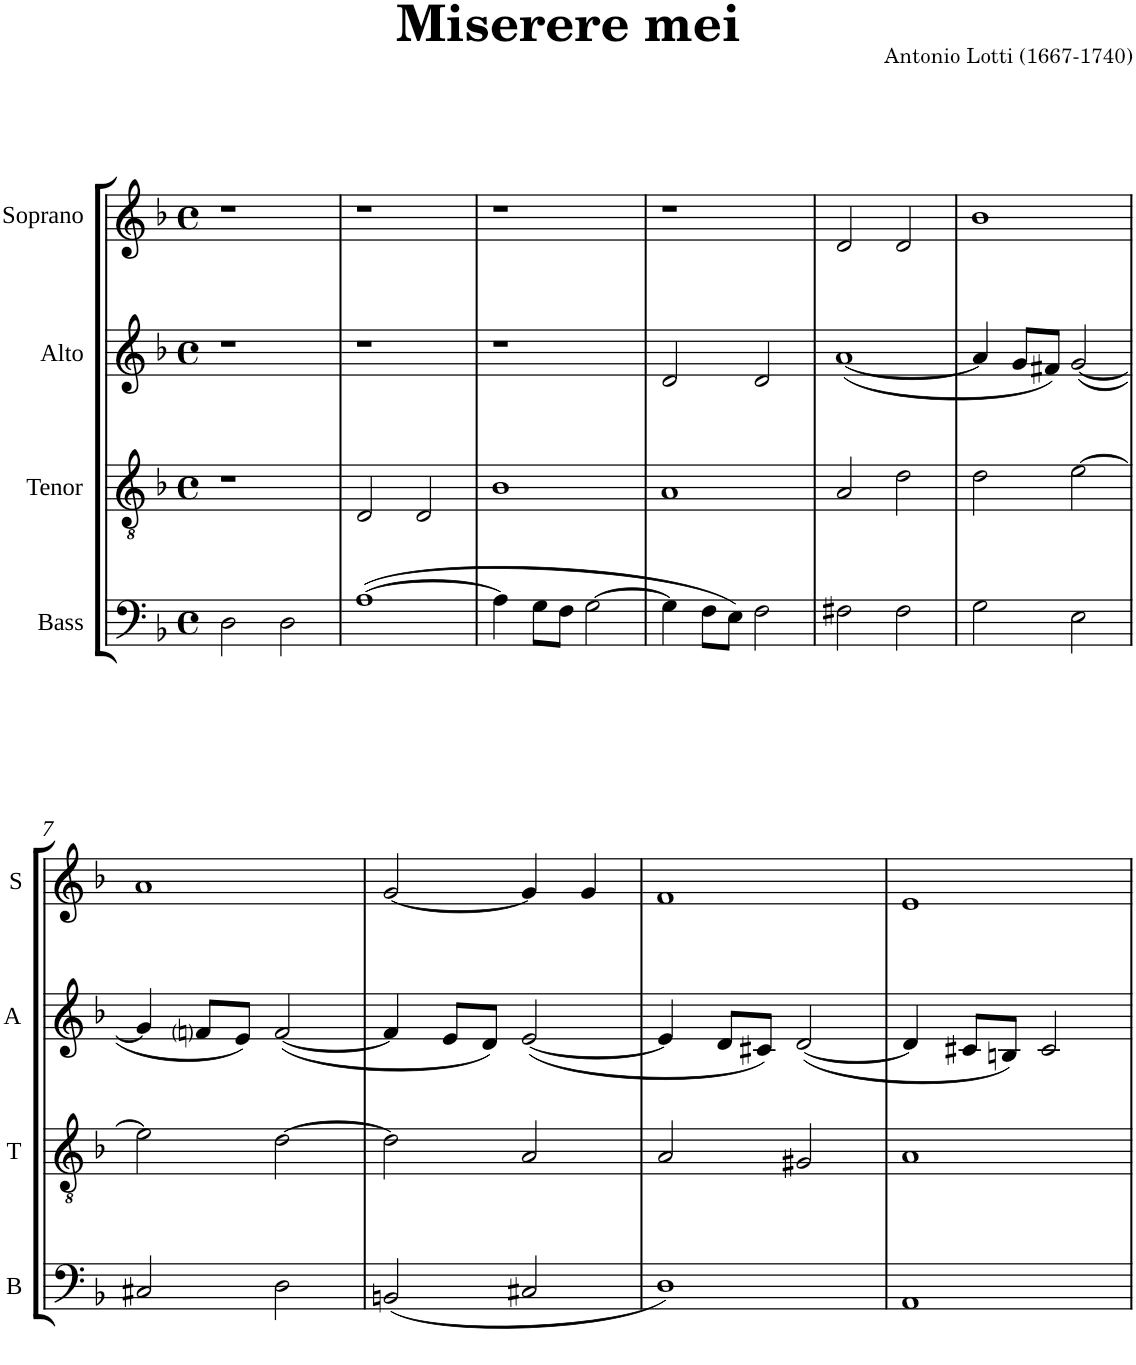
**kern	**kern	**kern	**kern
*part4	*part3	*part2	*part1
*staff4	*staff3	*staff2	*staff1
*I"Bass	*I"Tenor	*I"Alto	*I"Soprano
*I'B	*I'T	*I'A	*I'S
*clefF4	*clefGv2	*clefG2	*clefG2
*k[b-]	*k[b-]	*k[b-]	*k[b-]
*F:	*F:	*F:	*F:
*M4/4	*M4/4	*M4/4	*M4/4
*met(c)	*met(c)	*met(c)	*met(c)
=1	=1	=1	=1
2D\	1r	1r	1r
2D\	.	.	.
=2	=2	=2	=2
(>[1A	2D/	1r	1r
.	2D/	.	.
=3	=3	=3	=3
4A\]	1B-	1r	1r
8G\L	.	.	.
8F\J	.	.	.
[2G\	.	.	.
=4	=4	=4	=4
4G\]	1A	2d/	1r
8F\L	.	.	.
8E\J)	.	.	.
2F\	.	2d/	.
=5	=5	=5	=5
2F#X\	2A/	(<[1a	2d/
2F#\	2d\	.	2d/
=6	=6	=6	=6
2G\	2d\	4a/]	1b-
.	.	8g/L	.
.	.	8f#X/J)	.
2E\	[2e\	(<[2g/	.
!!LO:LB:g=z
=7	=7	=7	=7
2C#X/	2e\]	4g/]	1a
.	.	8fni/L	.
.	.	8e/J)	.
2D\	[2d\	(<[2f/	.
=8	=8	=8	=8
(<2BBn/	2d\]	4f/]	[2g/
.	.	8e/L	.
.	.	8d/J)	.
2C#X/	2A/	(<[2e/	4g/]
.	.	.	4g/
=9	=9	=9	=9
1D)	2A/	4e/]	1f
.	.	8d/L	.
.	.	8c#X/J)	.
.	2G#X/	(<[2d/	.
=10	=10	=10	=10
1AA	1A	4d/]	1e
.	.	8c#X/L	.
.	.	8Bn/J)	.
.	.	2c#/	.
=	=	=	=
*-	*-	*-	*-
